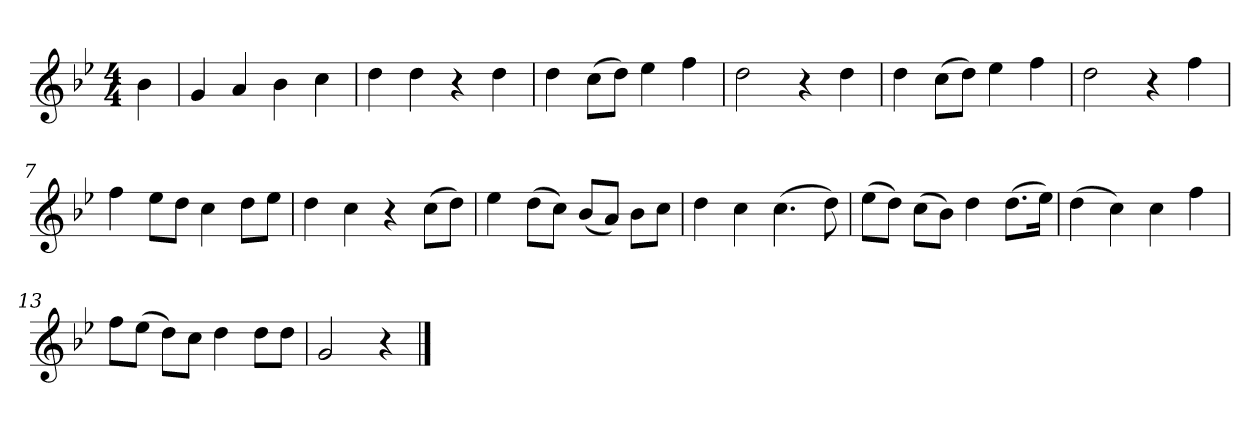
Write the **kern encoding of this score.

**kern
*part1
*staff1
*k[b-e-]
*M4/4
*MM120
=
4b-
=1
4g
4a
4b-
4cc
=2
4dd
4dd
4r
4dd
=3
4dd
(8ccL
8ddJ)
4ee-
4ff
=4
2dd
4r
4dd
=5
4dd
(8ccL
8ddJ)
4ee-
4ff
=6
2dd
4r
4ff
=7
4ff
8ee-L
8ddJ
4cc
8ddL
8ee-J
=8
4dd
4cc
4r
(8ccL
8ddJ)
=9
4ee-
(8ddL
8ccJ)
(8b-L
8aJ)
8b-L
8ccJ
=10
4dd
4cc
(4.cc
8dd)
=11
(8ee-L
8ddJ)
(8ccL
8b-J)
4dd
(8.ddL
16ee-Jk)
=12
(4dd
4cc)
4cc
4ff
=13
8ffL
(8ee-J
8ddL)
8ccJ
4dd
8ddL
8ddJ
=14
2g
4r
==
*-
